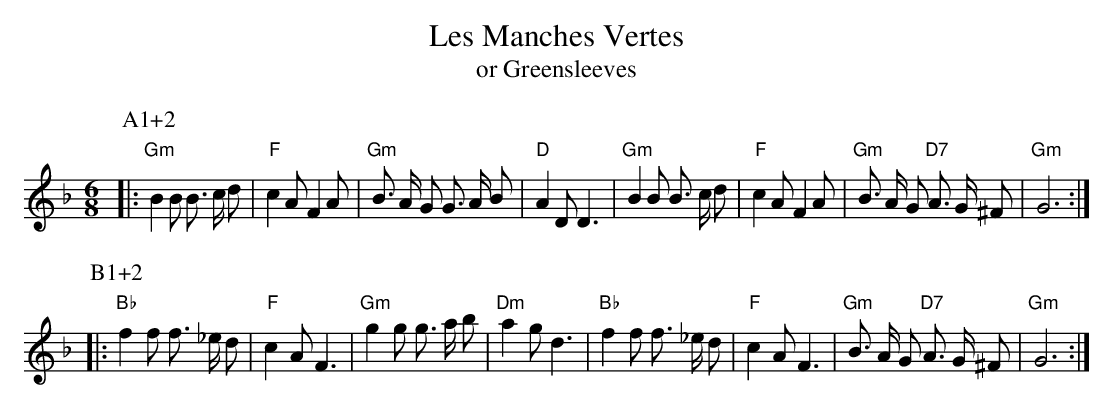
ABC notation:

X:1
T:Les Manches Vertes
T: or Greensleeves
M:6/8
L:1/8
K:F
P:A1+2
|:"Gm"B2 B B > c d | "F"c2 A F2 A | "Gm"B > A G G > A B  | "D"A2 D D3 | "Gm"B2 B B > c d | "F"c2 A F2 A | "Gm"B > A G "D7"A > G ^F | "Gm"G6 :|
P:B1+2
|:"Bb"f2 f f > _e d | "F"c2 A F3 | "Gm"g2 g g > a b |"Dm"a2 g d3 | "Bb"f2 f f > _e d | "F"c2 A F3 |  "Gm"B > A G "D7"A > G ^F | "Gm"G6 :|
